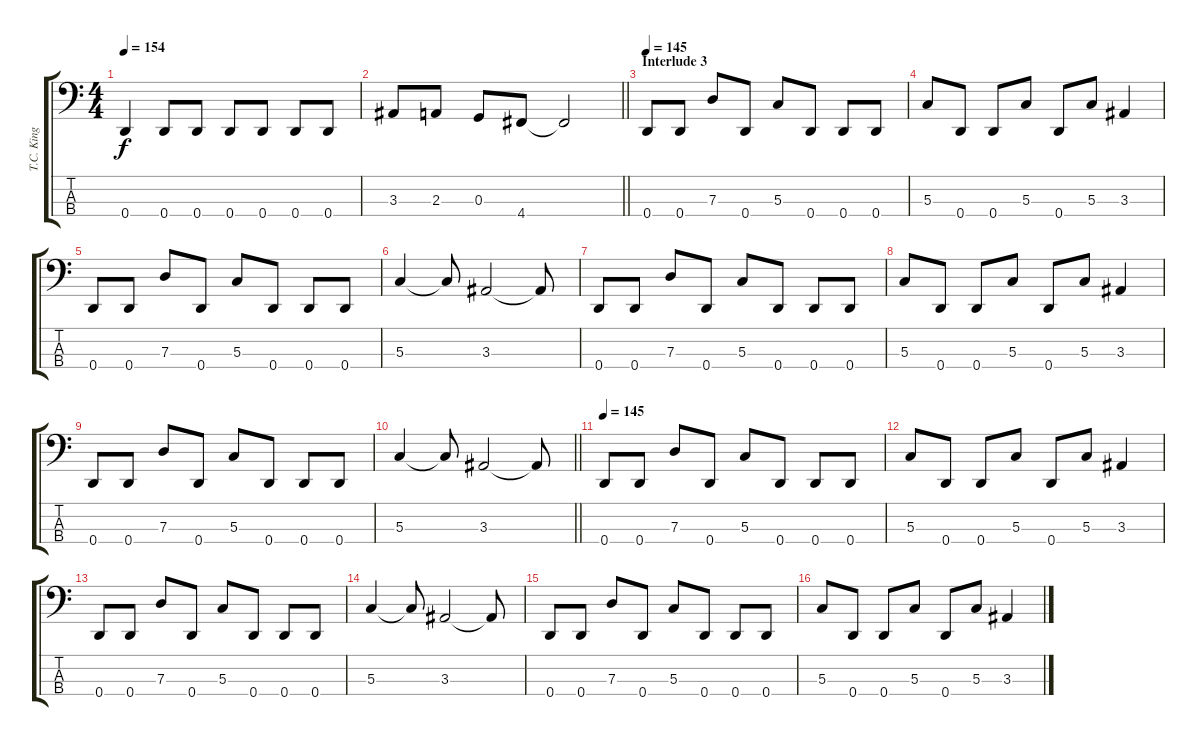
\track ("T.C. King" "T.C. King") {instrument electricbasspick}
\staff {score tabs}
\tuning (F2 C2 G1 D1) {hide}
\ts (4 4)
\tempo 154
\clef f4
\ks c
0.4.4{dy f} 0.4.8 0.4.8 0.4.8 0.4.8 0.4.8 0.4.8 |
\barLineRight lightlight
3.3.8 2.3.8 0.3.8 4.4.8 4.4{t}.2 |
\section ("" "Interlude 3")
\tempo 145
0.4.8 0.4.8 7.3.8 0.4.8 5.3.8 0.4.8 0.4.8 0.4.8 |
5.3.8 0.4.8 0.4.8 5.3.8 0.4.8 5.3.8 3.3.4 |
0.4.8 0.4.8 7.3.8 0.4.8 5.3.8 0.4.8 0.4.8 0.4.8 |
5.3.4 5.3{t}.8 3.3.2 3.3{t}.8 |
0.4.8 0.4.8 7.3.8 0.4.8 5.3.8 0.4.8 0.4.8 0.4.8 |
5.3.8 0.4.8 0.4.8 5.3.8 0.4.8 5.3.8 3.3.4 |
0.4.8 0.4.8 7.3.8 0.4.8 5.3.8 0.4.8 0.4.8 0.4.8 |
\barLineRight lightlight
5.3.4 5.3{t}.8 3.3.2 3.3{t}.8 |
\tempo 145
0.4.8 0.4.8 7.3.8 0.4.8 5.3.8 0.4.8 0.4.8 0.4.8 |
5.3.8 0.4.8 0.4.8 5.3.8 0.4.8 5.3.8 3.3.4 |
0.4.8 0.4.8 7.3.8 0.4.8 5.3.8 0.4.8 0.4.8 0.4.8 |
5.3.4 5.3{t}.8 3.3.2 3.3{t}.8 |
0.4.8 0.4.8 7.3.8 0.4.8 5.3.8 0.4.8 0.4.8 0.4.8 |
5.3.8 0.4.8 0.4.8 5.3.8 0.4.8 5.3.8 3.3.4
